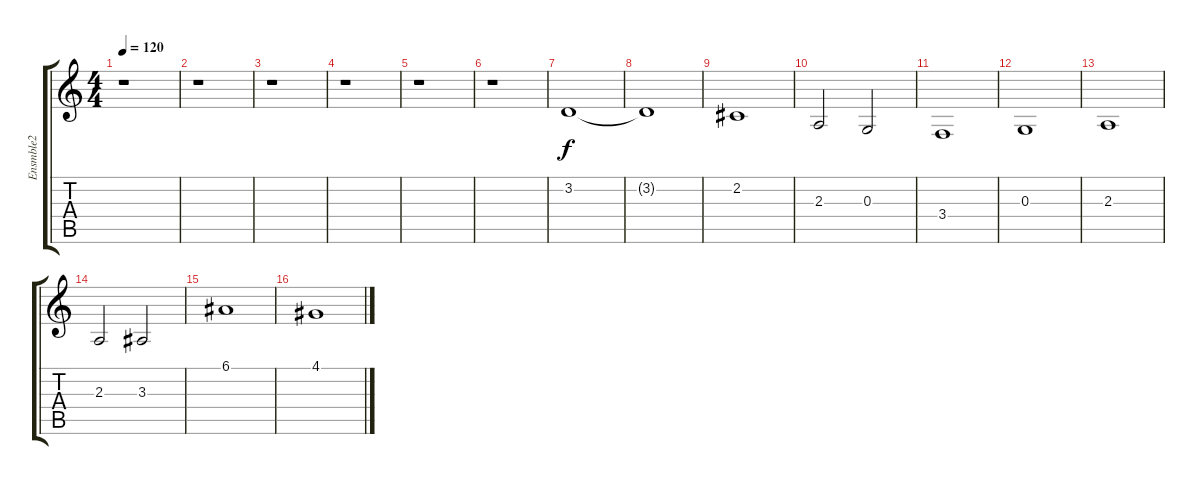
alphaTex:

\track ("Ensmble2" "Ensmble2") {instrument stringensemble2}
\staff {score tabs}
\tuning (E4 B3 G3 D3 A2 E2) {hide}
\ts (4 4)
\tempo 120
\clef g2
\ks c
r.1{dy f} |
r.1 |
r.1 |
r.1 |
r.1 |
r.1 |
3.2.1 |
3.2{t}.1 |
2.2.1 |
2.3.2 0.3.2 |
3.4.1 |
0.3.1 |
2.3.1 |
2.3.2 3.3.2 |
6.1.1 |
4.1.1
